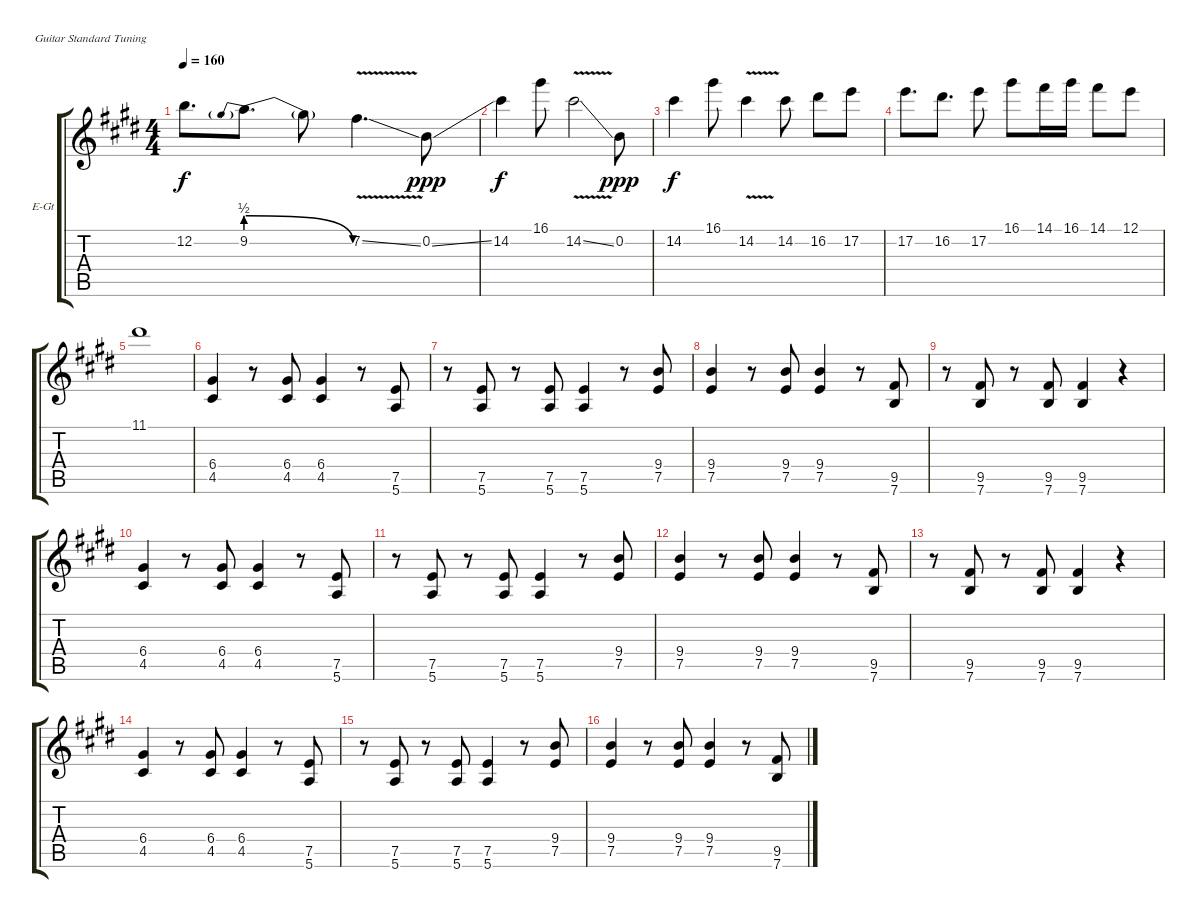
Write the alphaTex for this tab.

\bracketExtendMode groupsimilarinstruments
\firstSystemTrackNameOrientation horizontal
\otherSystemsTrackNameOrientation horizontal
\track ("Guitar 1" "E-Gt") {instrument distortionguitar}
\staff {score tabs}
\tuning (E4 B3 G3 D3 A2 E2)
\ts (4 4)
\tempo 160
\clef g2
\ks e
12.2.8{d dy f} 9.2{be (prebendrelease 0 2 43.199999999999996 0)}.8{d} 9.2{t}.8 7.2{v ss}.4{d} 0.2{ss}.8{dy ppp} |
14.2.4{dy f} 16.1.8 14.2{v ss}.2 0.2.8{dy ppp} |
14.2.4{dy f} 16.1.8 14.2{v}.4 14.2.8 16.2.8 17.2.8 |
17.2.8{d} 16.2.8{d} 17.2.8 16.1.8 14.1.16 16.1.16 14.1.8 12.1.8 |
11.1.1 |
(6.4 4.5).4 r.8 (6.4 4.5).8 (6.4 4.5).4 r.8 (7.5 5.6).8 |
r.8 (7.5 5.6).8 r.8 (7.5 5.6).8 (7.5 5.6).4 r.8 (9.4 7.5).8 |
(9.4 7.5).4 r.8 (9.4 7.5).8 (9.4 7.5).4 r.8 (9.5 7.6).8 |
r.8 (9.5 7.6).8 r.8 (9.5 7.6).8 (9.5 7.6).4 r.4 |
(6.4 4.5).4 r.8 (6.4 4.5).8 (6.4 4.5).4 r.8 (7.5 5.6).8 |
r.8 (7.5 5.6).8 r.8 (7.5 5.6).8 (7.5 5.6).4 r.8 (9.4 7.5).8 |
(9.4 7.5).4 r.8 (9.4 7.5).8 (9.4 7.5).4 r.8 (9.5 7.6).8 |
r.8 (9.5 7.6).8 r.8 (9.5 7.6).8 (9.5 7.6).4 r.4 |
(6.4 4.5).4 r.8 (6.4 4.5).8 (6.4 4.5).4 r.8 (7.5 5.6).8 |
r.8 (7.5 5.6).8 r.8 (7.5 5.6).8 (7.5 5.6).4 r.8 (9.4 7.5).8 |
(9.4 7.5).4 r.8 (9.4 7.5).8 (9.4 7.5).4 r.8 (9.5 7.6).8
